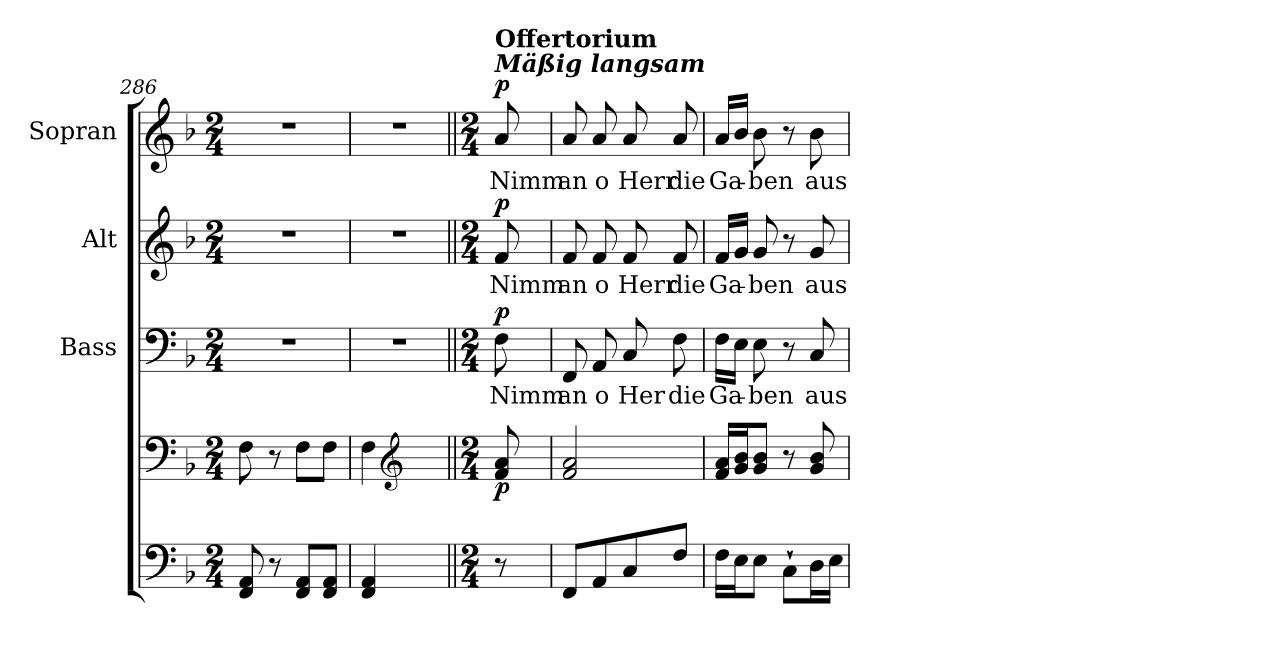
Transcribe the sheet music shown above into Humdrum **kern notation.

**kern	**kern	**dynam	**kern	**text	**dynam	**kern	**text	**dynam	**kern	**text	**dynam
*part4	*part4	*part4	*part3	*part3	*part3	*part2	*part2	*part2	*part1	*part1	*part1
*staff5	*staff4	*staff4/5	*staff3	*staff3	*staff3	*staff2	*staff2	*staff2	*staff1	*staff1	*staff1
*	*	*	*I"Bass	*	*	*I"Alt	*	*	*I"Sopran	*	*
*	*	*	*I'B.	*	*	*I'A.	*	*	*I'S.	*	*
*clefF4	*clefF4	*	*clefF4	*	*	*clefG2	*	*	*clefG2	*	*
*k[b-]	*k[b-]	*	*k[b-]	*	*	*k[b-]	*	*	*k[b-]	*	*
*F:	*F:	*	*F:	*	*	*F:	*	*	*F:	*	*
*M2/4	*M2/4	*	*M2/4	*	*	*M2/4	*	*	*M2/4	*	*
=286	=286	=286	=286	=286	=286	=286	=286	=286	=286	=286	=286
8FF/ 8AA/	8F\	.	2r	.	.	2r	.	.	2r	.	.
8r	8r	.	.	.	.	.	.	.	.	.	.
8FF/ 8AA/L	8F\L	.	.	.	.	.	.	.	.	.	.
8FF/ 8AA/J	8F\J	.	.	.	.	.	.	.	.	.	.
=287	=287	=287	=287	=287	=287	=287	=287	=287	=287	=287	=287
4FF/ 4AA/	4F\	.	2r	.	.	2r	.	.	2r	.	.
*	*clefG2	*	*	*	*	*	*	*	*	*	*
4ryy	4ryy	.	.	.	.	.	.	.	.	.	.
!!LO:LB:g=z
=288||	=288||	=288||	=288||	=288||	=288||	=288||	=288||	=288||	=288||	=288||	=288||
*M2/4	*M2/4	*	*M2/4	*	*	*M2/4	*	*	*M2/4	*	*
!	!	!	!	!	!	!	!	!	!LO:TX:a:Bi:t=Mäßig langsam	!	!
!	!	!	!	!	!	!	!	!	!LO:TX:a:B:t=Offertorium	!	!
!	!	!LO:DY:b	!	!LO:LY:b	!LO:DY:a	!	!LO:LY:b	!LO:DY:a	!	!LO:LY:b	!LO:DY:a
8r	8f/ 8a/	p	8F\	Nimm	p	8f/	Nimm	p	8a/	Nimm	p
=289	=289	=289	=289	=289	=289	=289	=289	=289	=289	=289	=289
!	!	!	!	!LO:LY:b	!	!	!LO:LY:b	!	!	!LO:LY:b	!
8FF/L	2f/ 2a/	.	8FF/	an	.	8f/	an	.	8a/	an	.
!	!	!	!	!LO:LY:b	!	!	!LO:LY:b	!	!	!LO:LY:b	!
8AA/	.	.	8AA/	o	.	8f/	o	.	8a/	o	.
!	!	!	!	!LO:LY:b	!	!	!LO:LY:b	!	!	!LO:LY:b	!
8C/	.	.	8C/	Her	.	8f/	Herr	.	8a/	Herr	.
!	!	!	!	!LO:LY:b	!	!	!LO:LY:b	!	!	!LO:LY:b	!
8F/J	.	.	8F\	die	.	8f/	die	.	8a/	die	.
=290	=290	=290	=290	=290	=290	=290	=290	=290	=290	=290	=290
!	!	!	!	!LO:LY:b	!	!	!LO:LY:b	!	!	!LO:LY:b	!
16F\LL	16f/ 16a/LL	.	16F\LL	Ga-	.	16f/LL	Ga-	.	16a/LL	Ga-	.
16E\J	16g/ 16b-/J	.	16E\JJ	.	.	16g/JJ	.	.	16b-/JJ	.	.
!	!	!	!	!LO:LY:b	!	!	!LO:LY:b	!	!	!LO:LY:b	!
8E\J	8g/ 8b-/J	.	8E\	-ben	.	8g/	-ben	.	8b-\	-ben	.
8C`>\L	8r	.	8r	.	.	8r	.	.	8r	.	.
!	!	!	!	!LO:LY:b	!	!	!LO:LY:b	!	!	!LO:LY:b	!
16D\L	8g/ 8b-/	.	8C/	aus	.	8g/	aus	.	8b-\	aus	.
16E\JJ	.	.	.	.	.	.	.	.	.	.	.
=	=	=	=	=	=	=	=	=	=	=	=
*-	*-	*-	*-	*-	*-	*-	*-	*-	*-	*-	*-
